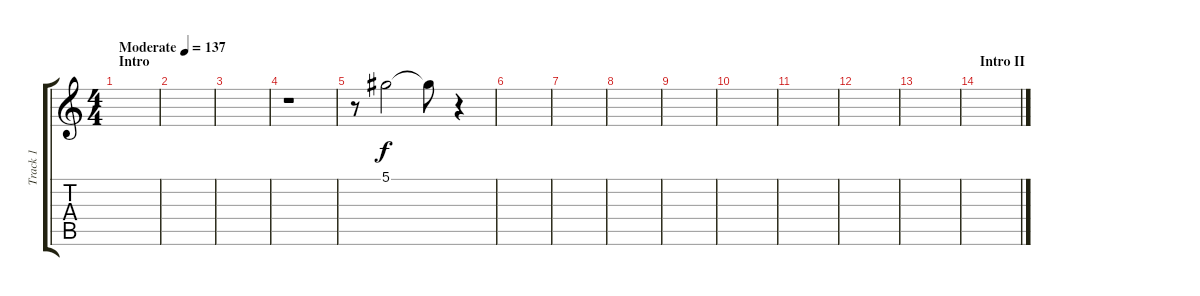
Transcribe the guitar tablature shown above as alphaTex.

\track ("Track 1" "Track 1") {instrument distortionguitar}
\staff {score tabs}
\tuning (Eb4 Bb3 Gb3 Db3 Ab2 Eb2) {hide}
\ts (4 4)
\section ("" "Intro")
\tempo (137 "Moderate")
\clef g2
\ks c
|
|
|
r.1{instrument reversecymbal} |
r.8 5.1.2 5.1{t}.8 r.4 |
|
|
|
|
|
|
|
|
\section ("" "Intro II")
